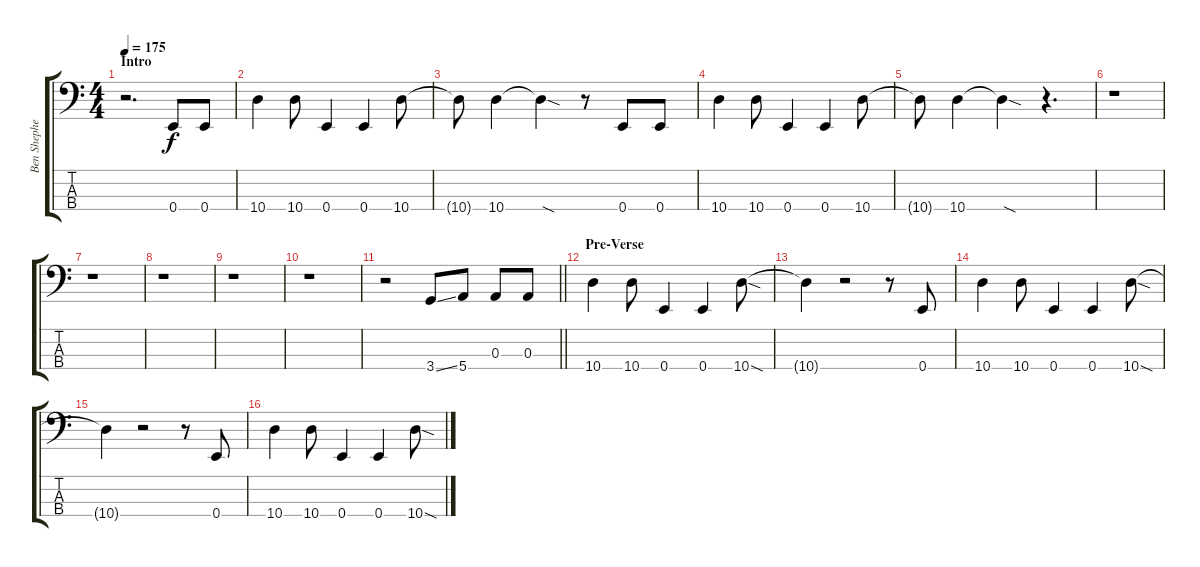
\track ("Ben Shepherd_Bass" "Ben Shephe") {instrument electricbassfinger}
\staff {score tabs}
\tuning (G2 D2 A1 E1) {hide}
\ts (4 4)
\section ("" "Intro")
\tempo 175
\clef f4
\ks c
r.2{d dy f instrument electricbassfinger} 0.4.8 0.4.8 |
10.4.4 10.4.8 0.4.4 0.4.4 10.4.8 |
10.4{t}.8 10.4.4 10.4{sod t}.4 r.8 0.4.8 0.4.8 |
10.4.4 10.4.8 0.4.4 0.4.4 10.4.8 |
10.4{t}.8 10.4.4 10.4{sod t}.4 r.4{d} |
r.1 |
r.1 |
r.1 |
r.1 |
r.1 |
\barLineRight lightlight
r.2 3.4{ss}.8 5.4.8 0.3.8 0.3.8 |
\section ("" "Pre-Verse")
10.4.4 10.4.8 0.4.4 0.4.4 10.4{sod}.8 |
10.4{t}.4 r.2 r.8 0.4.8 |
10.4.4 10.4.8 0.4.4 0.4.4 10.4{sod}.8 |
10.4{t}.4 r.2 r.8 0.4.8 |
10.4.4 10.4.8 0.4.4 0.4.4 10.4{sod}.8
